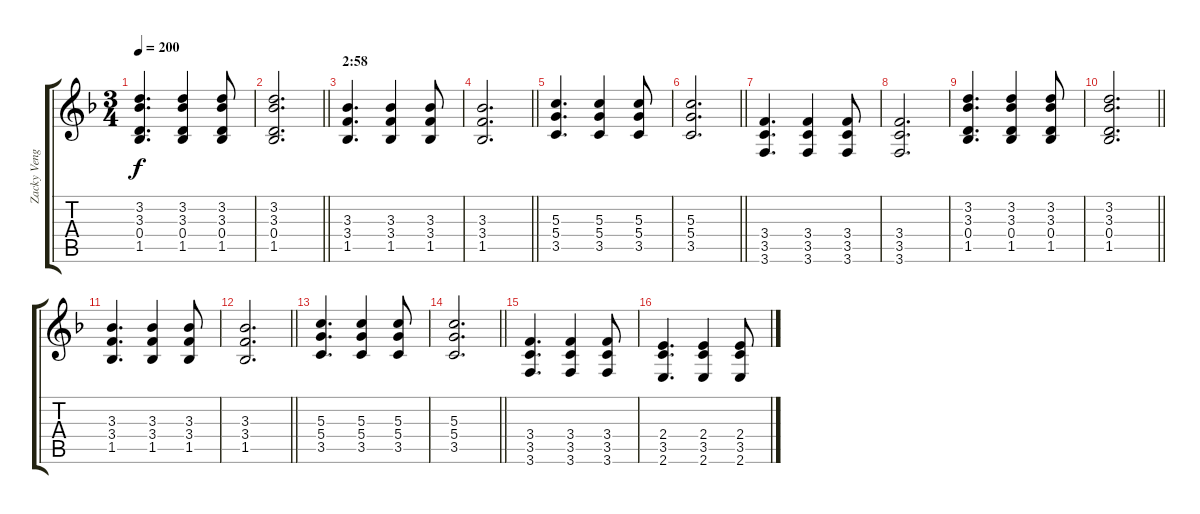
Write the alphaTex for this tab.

\track ("Zacky Vengeance (Rhythm) II" "Zacky Veng") {instrument distortionguitar}
\staff {score tabs}
\tuning (E4 B3 G3 D3 A2 D2) {hide}
\ts (3 4)
\tempo 200
\clef g2
\ks f
(3.2 3.3 0.4 1.5).4{d dy f} (3.2 3.3 0.4 1.5).4 (3.2 3.3 0.4 1.5).8 |
\barLineRight lightlight
(3.2 3.3 0.4 1.5).2{d} |
\section ("" "2:58")
(3.3 3.4 1.5).4{d} (3.3 3.4 1.5).4 (3.3 3.4 1.5).8 |
\barLineRight lightlight
(3.3 3.4 1.5).2{d} |
(5.3 5.4 3.5).4{d} (5.3 5.4 3.5).4 (5.3 5.4 3.5).8 |
\barLineRight lightlight
(5.3 5.4 3.5).2{d} |
(3.4 3.5 3.6).4{d} (3.4 3.5 3.6).4 (3.4 3.5 3.6).8 |
(3.4 3.5 3.6).2{d} |
(3.2 3.3 0.4 1.5).4{d} (3.2 3.3 0.4 1.5).4 (3.2 3.3 0.4 1.5).8 |
\barLineRight lightlight
(3.2 3.3 0.4 1.5).2{d} |
\section ("" "")
(3.3 3.4 1.5).4{d} (3.3 3.4 1.5).4 (3.3 3.4 1.5).8 |
\barLineRight lightlight
(3.3 3.4 1.5).2{d} |
(5.3 5.4 3.5).4{d} (5.3 5.4 3.5).4 (5.3 5.4 3.5).8 |
\barLineRight lightlight
(5.3 5.4 3.5).2{d} |
(3.4 3.5 3.6).4{d} (3.4 3.5 3.6).4 (3.4 3.5 3.6).8 |
(2.4 3.5 2.6).4{d} (2.4 3.5 2.6).4 (2.4 3.5 2.6).8
